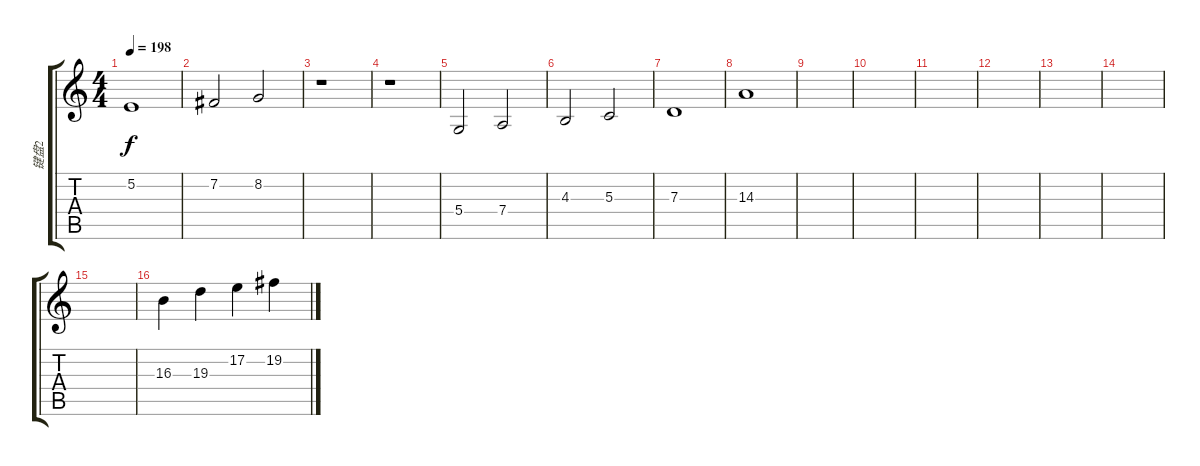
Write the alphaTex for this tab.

\track ("键盘2" "键盘2") {instrument stringensemble2}
\staff {score tabs}
\tuning (E4 B3 G3 D3 A2 E2) {hide}
\ts (4 4)
\tempo 198
\clef g2
\ks c
5.2.1{dy f} |
7.2.2 8.2.2 |
r.1 |
r.1 |
5.4.2 7.4.2 |
4.3.2 5.3.2 |
7.3.1 |
14.3.1 |
|
|
|
|
|
|
|
16.3.4 19.3.4 17.2.4 19.2.4
